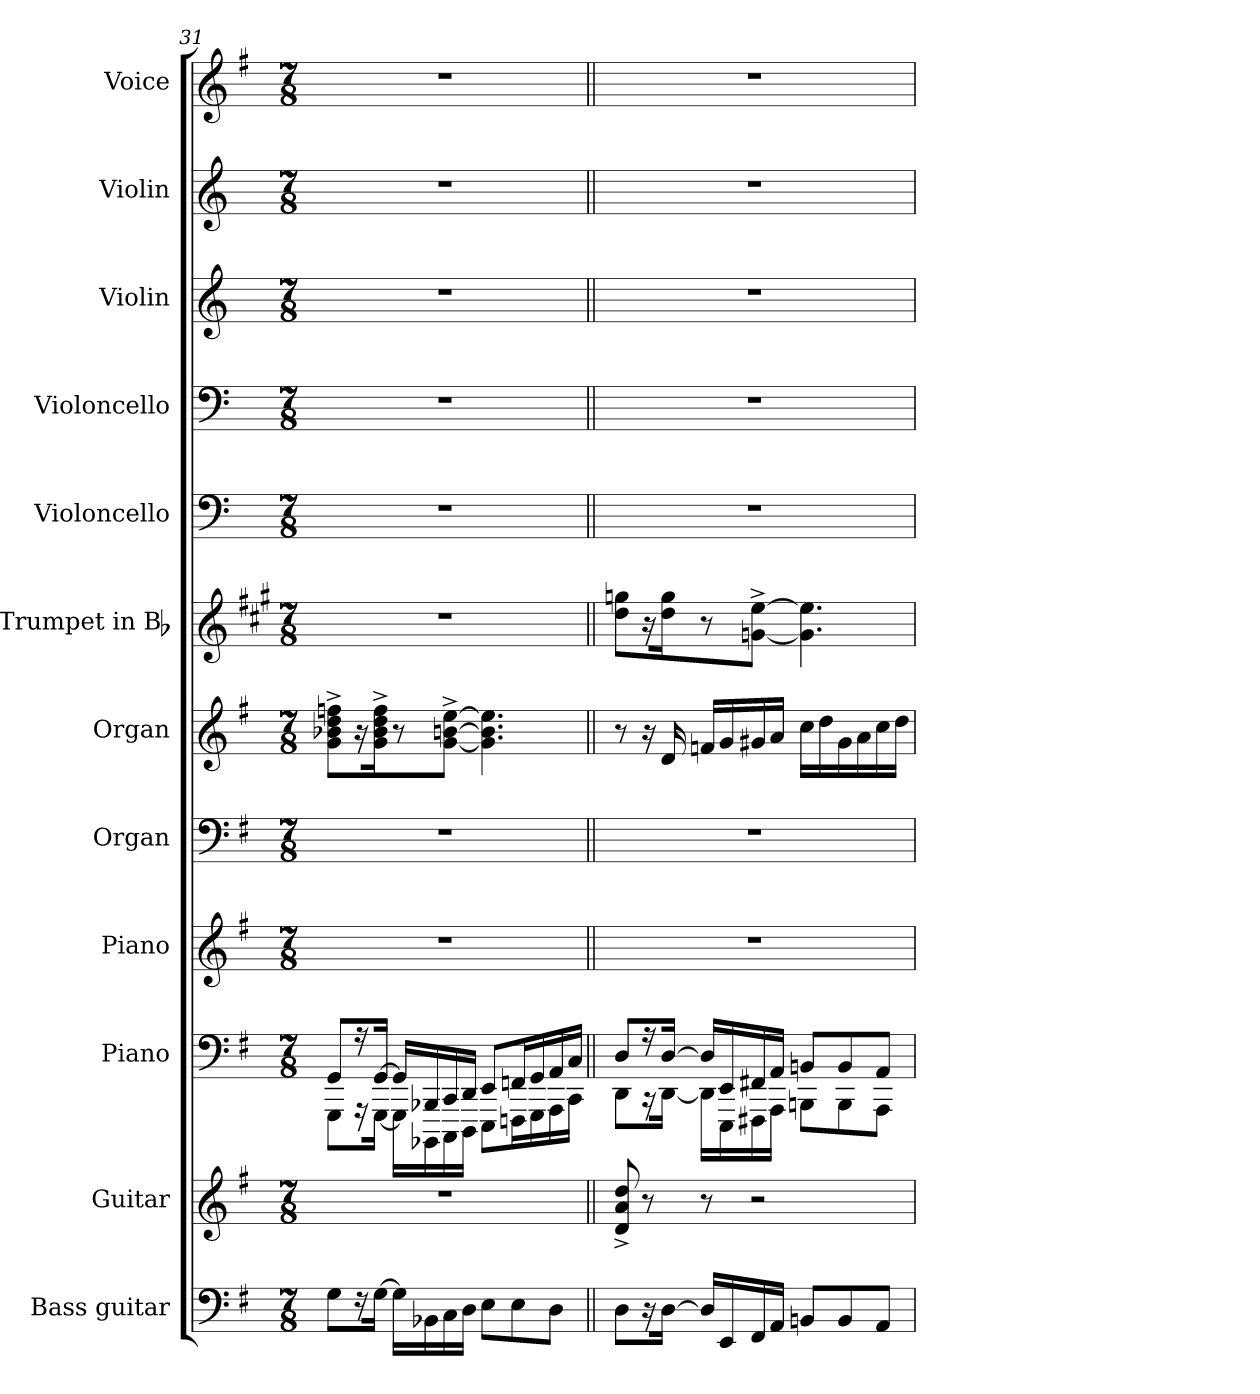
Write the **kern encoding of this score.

**kern	**kern	**kern	**kern	**kern	**kern	**kern	**kern	**kern	**kern	**kern	**kern
*part12	*part11	*part10	*part9	*part8	*part7	*part6	*part5	*part4	*part3	*part2	*part1
*staff12	*staff11	*staff10	*staff9	*staff8	*staff7	*staff6	*staff5	*staff4	*staff3	*staff2	*staff1
*I"Bass guitar	*I"Guitar	*I"Piano	*I"Piano	*I"Organ	*I"Organ	*I"Trumpet in Bb	*I"Violoncello	*I"Violoncello	*I"Violin	*I"Violin	*I"Voice
*I'Bass	*I'Guit.	*I'Pno	*I'Pno	*I'Org.	*I'Org.	*I'Tpt	*I'Vc.	*I'Vc.	*I'Vln	*I'Vln	*I'Voice
*clefF4	*clefG2	*clefF4	*clefG2	*clefF4	*clefG2	*clefG2	*clefF4	*clefF4	*clefG2	*clefG2	*clefG2
*ITrd7c12	*ITrd7c12	*	*	*	*	*ITrd1c2	*	*	*	*	*
*k[f#]	*k[f#]	*k[f#]	*k[f#]	*k[f#]	*k[f#]	*k[f#]	*k[]	*k[]	*k[]	*k[]	*k[f#]
*G:	*G:	*G:	*G:	*G:	*G:	*G:	*C:	*C:	*C:	*C:	*G:
*M7/8	*M7/8	*M7/8	*M7/8	*M7/8	*M7/8	*M7/8	*M7/8	*M7/8	*M7/8	*M7/8	*M7/8
=31	=31	=31	=31	=31	=31	=31	=31	=31	=31	=31	=31
!	!LO:N:vis=1	!	!LO:N:vis=1	!LO:N:vis=1	!	!LO:N:vis=1	!LO:N:vis=1	!LO:N:vis=1	!LO:N:vis=1	!LO:N:vis=1	!LO:N:vis=1
*	*	*^	*	*	*	*	*	*	*	*	*
8GGi\L	2..r	8GGi/L	8GGGi\L	2..r	2..r	8gi\^ 8b-Xi^ 8ddi^ 8ffni^L	2..r	2..r	2..r	2..r	2..r	2..r
16r	.	16r	16r	.	.	16r	.	.	.	.	.	.
[16GGi\Jk	.	[16GGi/Jk	[16GGGi\Jk	.	.	16gi\^ 16b-i^ 16ddi^ 16ffi^Jk	.	.	.	.	.	.
16GGi\LL]	.	16GGi/LL]	16GGGi\LL]	.	.	8r	.	.	.	.	.	.
16BBB-Xi\	.	16BBB-Xi/	16BBBB-Xi\	.	.	.	.	.	.	.	.	.
16CCi\	.	16CCi/	16CCCi\	.	.	[8gi\^ [8bni^ [8eei^J	.	.	.	.	.	.
16DDi\JJ	.	16DDi/JJ	16DDDi\JJ	.	.	.	.	.	.	.	.	.
8EEi\L	.	8EEi/L	8EEEi\L	.	.	4.gi\] 4.bi] 4.eei]	.	.	.	.	.	.
8EEi\	.	16FFni/L	16FFFni\L	.	.	.	.	.	.	.	.	.
.	.	16GGi/	16GGGi\	.	.	.	.	.	.	.	.	.
8DDi\J	.	16AAi/	16AAAi\	.	.	.	.	.	.	.	.	.
.	.	16Ci/JJ	16CCi\JJ	.	.	.	.	.	.	.	.	.
!!LO:LB:g=z
=32||	=32||	=32||	=32||	=32||	=32||	=32||	=32||	=32||	=32||	=32||	=32||	=32||
!	!	!	!	!LO:N:vis=1	!LO:N:vis=1	!	!	!LO:N:vis=1	!LO:N:vis=1	!LO:N:vis=1	!LO:N:vis=1	!LO:N:vis=1
8DDi\L	8Di/^ 8Ai^ 8di^	8Di/L	8DDi\L	2..r	2..r	8r	8cci\ 8ffniL	2..r	2..r	2..r	2..r	2..r
16r	8r	16r	16r	.	.	16r	16r	.	.	.	.	.
[16DDi\Jk	.	[16Di/Jk	[16DDi\Jk	.	.	16di/	16cci\ 16ffiJk	.	.	.	.	.
16DDi/LL]	8r	16Di/LL]	16DDi\LL]	.	.	16fni/LL	8r	.	.	.	.	.
16EEEi/	.	16EEi/	16EEEi\	.	.	16gi/	.	.	.	.	.	.
16FFF#i/	2r	16FF#Xi/	16FFF#Xi\	.	.	16g#Xi/	[8fni\^ [8ddi^J	.	.	.	.	.
16AAAi/JJ	.	16AAi/JJ	16AAAi\JJ	.	.	16ai/JJ	.	.	.	.	.	.
8BBBni/L	.	8BBni/L	8BBBni\L	.	.	16cci\LL	4.fi\] 4.ddi]	.	.	.	.	.
.	.	.	.	.	.	16ddi\	.	.	.	.	.	.
8BBBi/	.	8BBi/	8BBBi\	.	.	16g#i\	.	.	.	.	.	.
.	.	.	.	.	.	16ai\	.	.	.	.	.	.
8AAAi/J	.	8AAi/J	8AAAi\J	.	.	16cci\	.	.	.	.	.	.
.	.	.	.	.	.	16ddi\JJ	.	.	.	.	.	.
*	*	*v	*v	*	*	*	*	*	*	*	*	*
=	=	=	=	=	=	=	=	=	=	=	=
*-	*-	*-	*-	*-	*-	*-	*-	*-	*-	*-	*-
